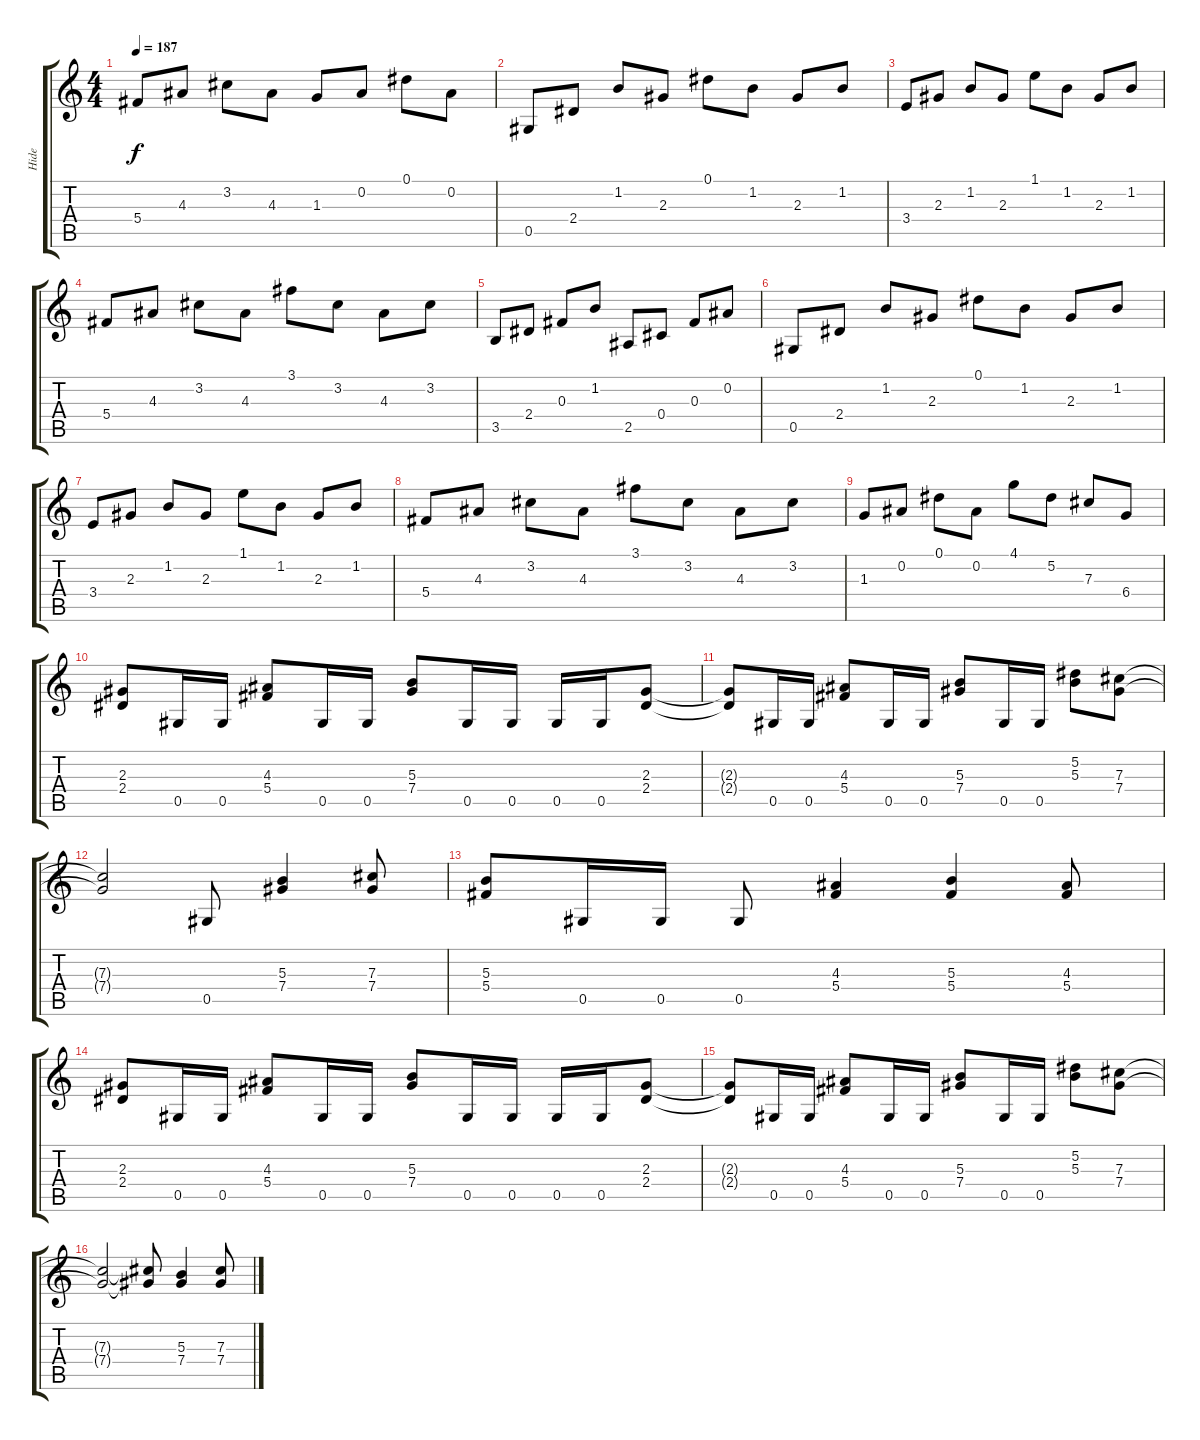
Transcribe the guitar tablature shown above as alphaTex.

\track ("Hide" "Hide") {instrument distortionguitar}
\staff {score tabs}
\tuning (Eb4 Bb3 Gb3 Db3 Ab2 Eb2) {hide}
\ts (4 4)
\tempo 187
\clef g2
\ks c
5.4.8{dy f} 4.3.8 3.2.8 4.3.8 1.3.8 0.2.8 0.1.8 0.2.8 |
0.5.8 2.4.8 1.2.8 2.3.8 0.1.8 1.2.8 2.3.8 1.2.8 |
3.4.8 2.3.8 1.2.8 2.3.8 1.1.8 1.2.8 2.3.8 1.2.8 |
5.4.8 4.3.8 3.2.8 4.3.8 3.1.8 3.2.8 4.3.8 3.2.8 |
3.5.8 2.4.8 0.3.8 1.2.8 2.5.8 0.4.8 0.3.8 0.2.8 |
0.5.8 2.4.8 1.2.8 2.3.8 0.1.8 1.2.8 2.3.8 1.2.8 |
3.4.8 2.3.8 1.2.8 2.3.8 1.1.8 1.2.8 2.3.8 1.2.8 |
5.4.8 4.3.8 3.2.8 4.3.8 3.1.8 3.2.8 4.3.8 3.2.8 |
1.3.8 0.2.8 0.1.8 0.2.8 4.1.8 5.2.8 7.3.8 6.4.8 |
(2.3 2.4).8 0.5.16 0.5.16 (4.3 5.4).8 0.5.16 0.5.16 (5.3 7.4).8 0.5.16 0.5.16 0.5.16 0.5.16 (2.3 2.4).8 |
(2.3{t} 2.4{t}).8 0.5.16 0.5.16 (4.3 5.4).8 0.5.16 0.5.16 (5.3 7.4).8 0.5.16 0.5.16 (5.2 5.3).8 (7.3 7.4).8 |
(7.3{t} 7.4{t}).2 0.5.8 (5.3 7.4).4 (7.3 7.4).8 |
(5.3 5.4).8 0.5.16 0.5.16 0.5.8 (4.3 5.4).4 (5.3 5.4).4 (4.3 5.4).8 |
(2.3 2.4).8 0.5.16 0.5.16 (4.3 5.4).8 0.5.16 0.5.16 (5.3 7.4).8 0.5.16 0.5.16 0.5.16 0.5.16 (2.3 2.4).8 |
(2.3{t} 2.4{t}).8 0.5.16 0.5.16 (4.3 5.4).8 0.5.16 0.5.16 (5.3 7.4).8 0.5.16 0.5.16 (5.2 5.3).8 (7.3 7.4).8 |
(7.3{t} 7.4{t}).2 (7.3{t} 7.4{t}).8 (5.3 7.4).4 (7.3 7.4).8
